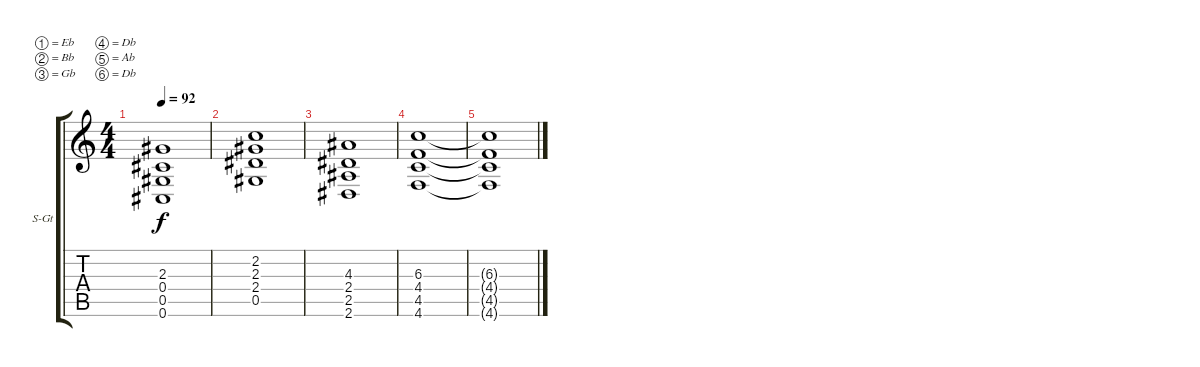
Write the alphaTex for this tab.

\bracketExtendMode groupsimilarinstruments
\firstSystemTrackNameOrientation horizontal
\otherSystemsTrackNameOrientation horizontal
\track ("Tremolo Strings" "S-Gt") {instrument tremolostrings}
\staff {score tabs}
\tuning (Eb4 Bb3 Gb3 Db3 Ab2 Db2)
\displaytranspose 12
\ts (4 4)
\tempo 92
\clef g2
\ks c
(2.3 0.4 0.5 0.6).1{dy f} |
(2.2 2.3 2.4 0.5).1 |
(4.3 2.4 2.5 2.6).1 |
(6.3 4.4 4.5 4.6).1 |
(6.3{t} 4.4{t} 4.5{t} 4.6{t}).1
